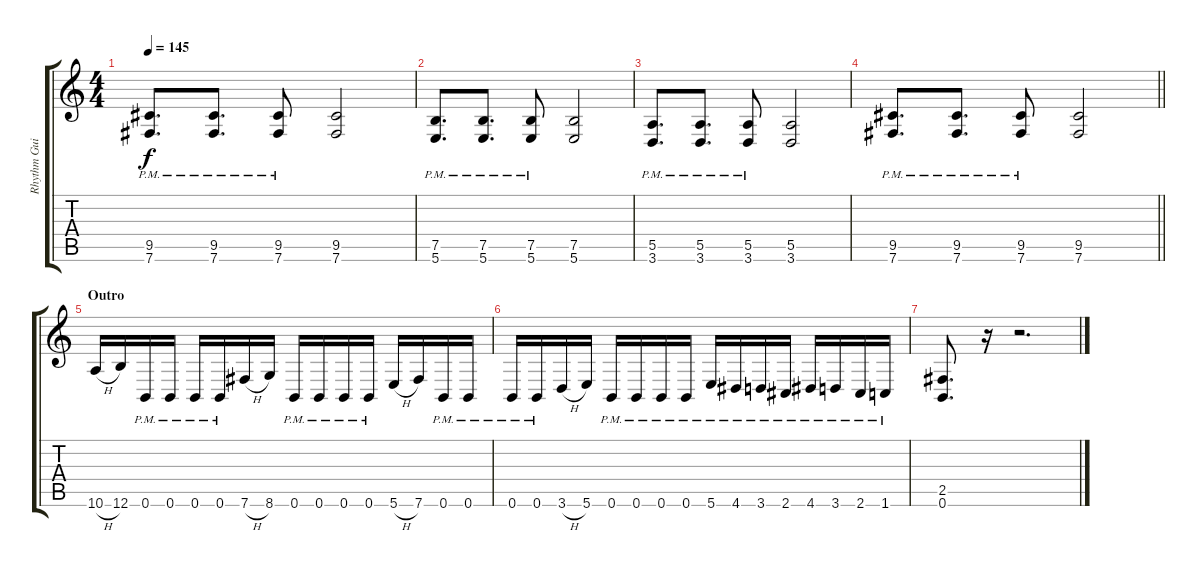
\track ("Rhythm Guitar" "Rhythm Gui") {instrument distortionguitar}
\staff {score tabs}
\tuning (B3 Gb3 D3 A2 E2 B1) {hide}
\ts (4 4)
\tempo 145
\clef g2
\ks c
(9.5{pm} 7.6{pm}).8{d dy f} (9.5{pm} 7.6{pm}).8{d} (9.5{pm} 7.6{pm}).8 (9.5 7.6).2 |
(7.5{pm} 5.6{pm}).8{d} (7.5{pm} 5.6{pm}).8{d} (7.5{pm} 5.6{pm}).8 (7.5 5.6).2 |
(5.5{pm} 3.6{pm}).8{d} (5.5{pm} 3.6{pm}).8{d} (5.5{pm} 3.6{pm}).8 (5.5 3.6).2 |
\barLineRight lightlight
(9.5{pm} 7.6{pm}).8{d} (9.5{pm} 7.6{pm}).8{d} (9.5{pm} 7.6{pm}).8 (9.5 7.6).2 |
\section ("" "Outro")
10.6{h}.16 12.6.16 0.6{pm}.16 0.6{pm}.16 0.6{pm}.16 0.6{pm}.16 7.6{h}.16 8.6.16 0.6{pm}.16 0.6{pm}.16 0.6{pm}.16 0.6{pm}.16 5.6{h}.16 7.6.16 0.6{pm}.16 0.6{pm}.16 |
0.6{pm}.16 0.6{pm}.16 3.6{h}.16 5.6.16 0.6{pm}.16 0.6{pm}.16 0.6{pm}.16 0.6{pm}.16 5.6{pm}.16 4.6{pm}.16 3.6{pm}.16 2.6{pm}.16 4.6{pm}.16 3.6{pm}.16 2.6{pm}.16 1.6{pm}.16 |
(2.5 0.6).8{d} r.16 r.2{d}
